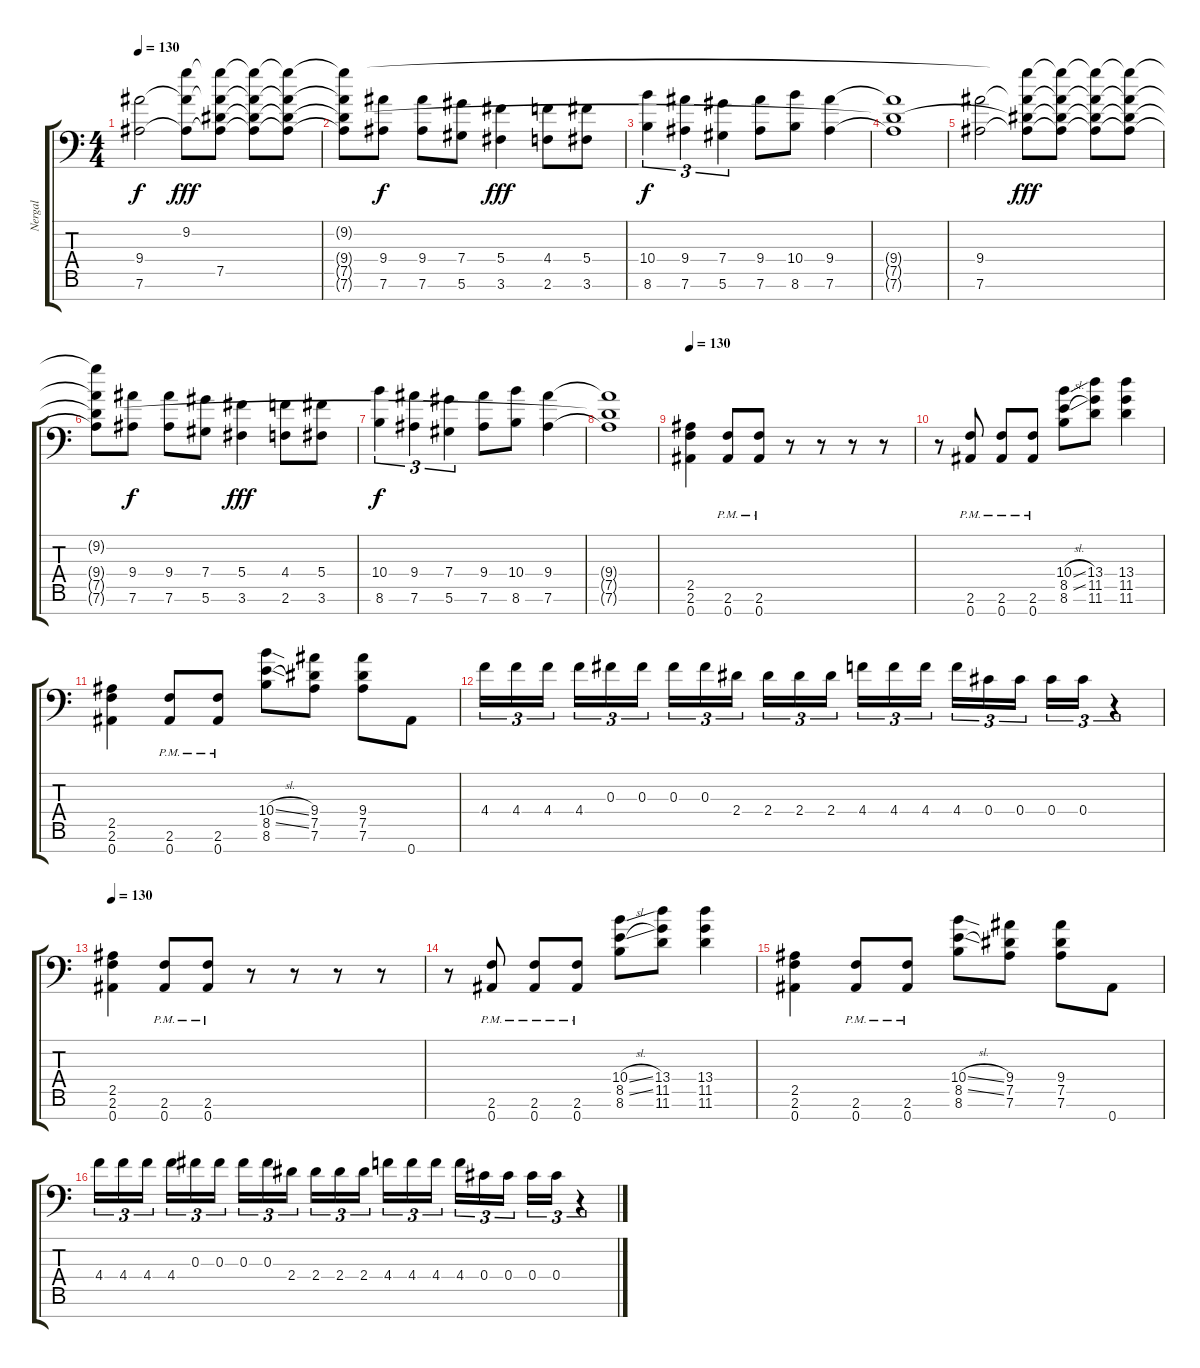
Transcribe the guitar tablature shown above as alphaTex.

\track ("Nergal" "Nergal") {instrument distortionguitar}
\staff {score tabs}
\tuning (Eb4 Bb3 Gb3 Db3 Ab2 Eb2 Bb1) {hide}
\ts (4 4)
\tempo 130
\clef f4
\ks c
(9.4 7.6).2{dy f} (9.2 9.4{t} 7.6{t}).8{dy fff} (9.2{t} 9.4{t} 7.5{t} 7.6{t}).8 (9.2{t} 9.4{t} 7.5{t} 7.6{t}).8 (9.2{t} 9.4{t} 7.5{t} 7.6{t}).8 |
(9.2{t} 9.4{t} 7.5{t} 7.6{t}).8 (9.4 7.6).8{dy f} (9.4 7.6).8 (7.4 5.6).8 (5.4 3.6).4{dy fff} (4.4 2.6).8 (5.4 3.6).8 |
(10.4 8.6).4{tu (3 2) dy f} (9.4 7.6).4{tu (3 2)} (7.4 5.6).4{tu (3 2)} (9.4 7.6).8 (10.4 8.6).8 (9.4 7.6).4 |
(9.4{t} 7.5{t} 7.6{t}).1 |
(9.4 7.6).2 (9.2{t} 9.4{t} 7.5{t} 7.6{t}).8{dy fff} (9.2{t} 9.4{t} 7.5{t} 7.6{t}).8 (9.2{t} 9.4{t} 7.5{t} 7.6{t}).8 (9.2{t} 9.4{t} 7.5{t} 7.6{t}).8 |
(9.2{t} 9.4{t} 7.5{t} 7.6{t}).8 (9.4 7.6).8{dy f} (9.4 7.6).8 (7.4 5.6).8 (5.4 3.6).4{dy fff} (4.4 2.6).8 (5.4 3.6).8 |
(10.4 8.6).4{tu (3 2) dy f} (9.4 7.6).4{tu (3 2)} (7.4 5.6).4{tu (3 2)} (9.4 7.6).8 (10.4 8.6).8 (9.4 7.6).4 |
(9.4{t} 7.5{t} 7.6{t}).1 |
\tempo 130
(2.5 2.6 0.7).4{volume 16} (2.6{pm} 0.7{pm}).8 (2.6{pm} 0.7{pm}).8 r.8 r.8 r.8 r.8 |
r.8 (2.6{pm} 0.7{pm}).8 (2.6{pm} 0.7{pm}).8 (2.6{pm} 0.7{pm}).8 (10.4{sl} 8.5{sl} 8.6).8 (13.4 11.5 11.6).8 (13.4 11.5 11.6).4 |
(2.5 2.6 0.7).4 (2.6{pm} 0.7{pm}).8 (2.6{pm} 0.7{pm}).8 (10.4{sl} 8.5{sl} 8.6).8 (9.4 7.5 7.6).8 (9.4 7.5 7.6).8 0.7.8 |
4.4.16{tu (3 2)} 4.4.16{tu (3 2)} 4.4.16{tu (3 2) beam splitsecondary} 4.4.16{tu (3 2)} 0.3.16{tu (3 2)} 0.3.16{tu (3 2)} 0.3.16{tu (3 2)} 0.3.16{tu (3 2)} 2.4.16{tu (3 2) beam splitsecondary} 2.4.16{tu (3 2)} 2.4.16{tu (3 2)} 2.4.16{tu (3 2)} 4.4.16{tu (3 2)} 4.4.16{tu (3 2)} 4.4.16{tu (3 2) beam splitsecondary} 4.4.16{tu (3 2)} 0.4.16{tu (3 2)} 0.4.16{tu (3 2)} 0.4.16{tu (3 2)} 0.4.16{tu (3 2)} r.4{tu (3 2)} |
\tempo 130
(2.5 2.6 0.7).4{volume 16} (2.6{pm} 0.7{pm}).8 (2.6{pm} 0.7{pm}).8 r.8 r.8 r.8 r.8 |
r.8 (2.6{pm} 0.7{pm}).8 (2.6{pm} 0.7{pm}).8 (2.6{pm} 0.7{pm}).8 (10.4{sl} 8.5{sl} 8.6).8 (13.4 11.5 11.6).8 (13.4 11.5 11.6).4 |
(2.5 2.6 0.7).4 (2.6{pm} 0.7{pm}).8 (2.6{pm} 0.7{pm}).8 (10.4{sl} 8.5{sl} 8.6).8 (9.4 7.5 7.6).8 (9.4 7.5 7.6).8 0.7.8 |
4.4.16{tu (3 2)} 4.4.16{tu (3 2)} 4.4.16{tu (3 2) beam splitsecondary} 4.4.16{tu (3 2)} 0.3.16{tu (3 2)} 0.3.16{tu (3 2)} 0.3.16{tu (3 2)} 0.3.16{tu (3 2)} 2.4.16{tu (3 2) beam splitsecondary} 2.4.16{tu (3 2)} 2.4.16{tu (3 2)} 2.4.16{tu (3 2)} 4.4.16{tu (3 2)} 4.4.16{tu (3 2)} 4.4.16{tu (3 2) beam splitsecondary} 4.4.16{tu (3 2)} 0.4.16{tu (3 2)} 0.4.16{tu (3 2)} 0.4.16{tu (3 2)} 0.4.16{tu (3 2)} r.4{tu (3 2)}
